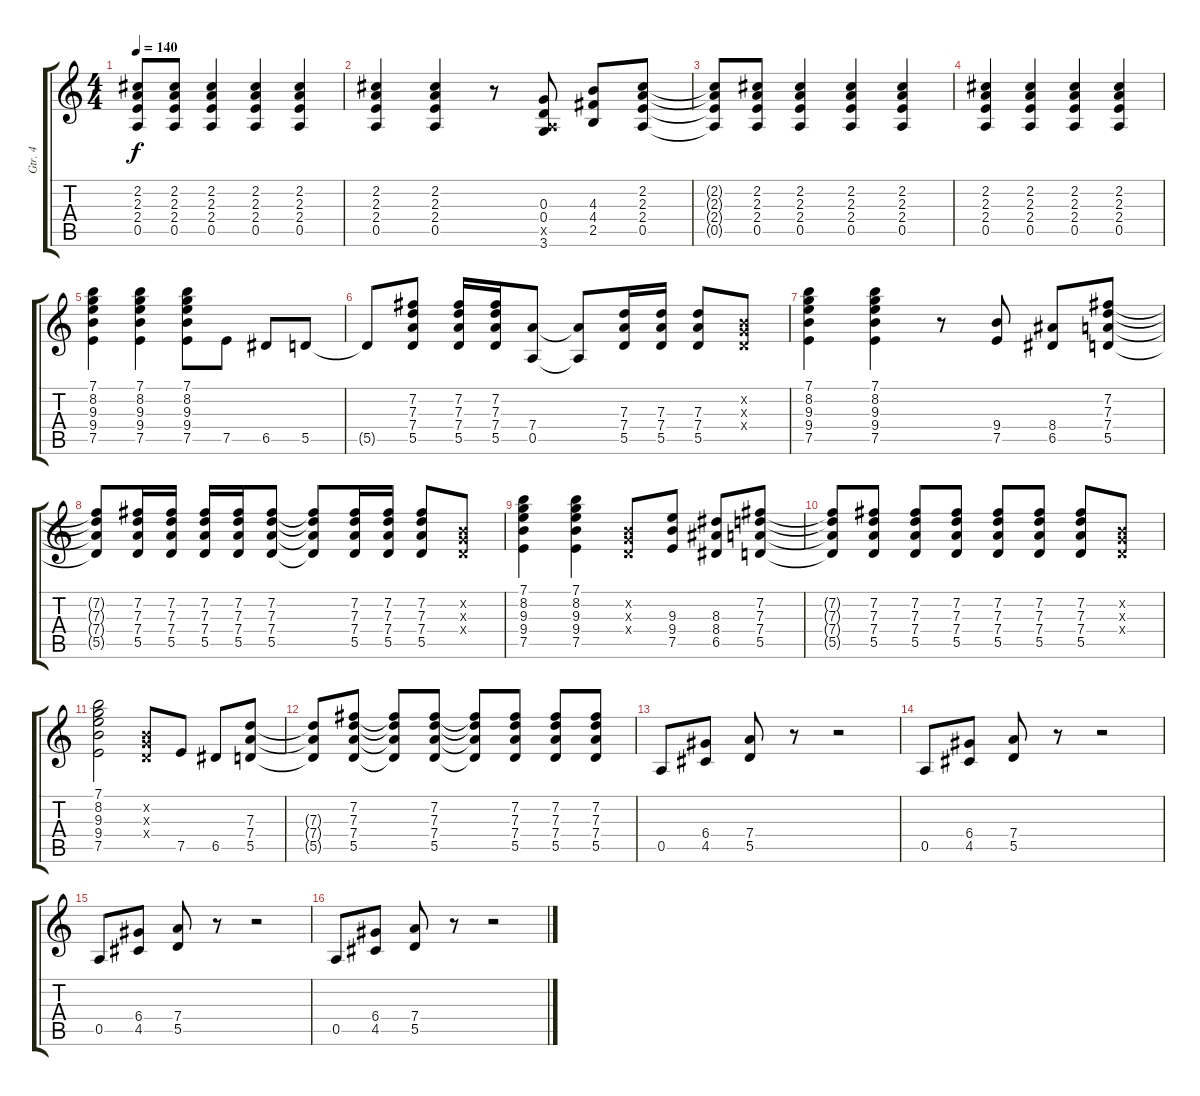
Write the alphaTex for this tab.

\track ("Gtr. 4" "Gtr. 4") {instrument distortionguitar}
\staff {score tabs}
\tuning (E4 B3 G3 D3 A2 E2) {hide}
\ts (4 4)
\tempo 140
\clef g2
\ks c
(2.2{t} 2.3{t} 2.4{t} 0.5{t}).8{dy f} (2.2 2.3 2.4 0.5).8 (2.2 2.3 2.4 0.5).4 (2.2 2.3 2.4 0.5).4 (2.2 2.3 2.4 0.5).4 |
(2.2 2.3 2.4 0.5).4 (2.2 2.3 2.4 0.5).4 r.8 (0.3 0.4 0.5{x} 3.6).8 (4.3 4.4 2.5).8 (2.2 2.3 2.4 0.5).8 |
(2.2{t} 2.3{t} 2.4{t} 0.5{t}).8 (2.2 2.3 2.4 0.5).8 (2.2 2.3 2.4 0.5).4 (2.2 2.3 2.4 0.5).4 (2.2 2.3 2.4 0.5).4 |
(2.2 2.3 2.4 0.5).4 (2.2 2.3 2.4 0.5).4 (2.2 2.3 2.4 0.5).4 (2.2 2.3 2.4 0.5).4 |
(7.1 8.2 9.3 9.4 7.5).4 (7.1 8.2 9.3 9.4 7.5).4 (7.1 8.2 9.3 9.4 7.5).8 7.5.8 6.5.8 5.5.8 |
5.5{t}.8 (7.2 7.3 7.4 5.5).8 (7.2 7.3 7.4 5.5).16 (7.2 7.3 7.4 5.5).16 (7.4 0.5).8 (7.4{t} 0.5{t}).8 (7.3 7.4 5.5).16 (7.3 7.4 5.5).16 (7.3 7.4 5.5).8 (0.2{x} 0.3{x} 0.4{x}).8 |
(7.1 8.2 9.3 9.4 7.5).4 (7.1 8.2 9.3 9.4 7.5).4 r.8 (9.4 7.5).8 (8.4 6.5).8 (7.2 7.3 7.4 5.5).8 |
(7.2{t} 7.3{t} 7.4{t} 5.5{t}).8 (7.2 7.3 7.4 5.5).16 (7.2 7.3 7.4 5.5).16 (7.2 7.3 7.4 5.5).16 (7.2 7.3 7.4 5.5).16 (7.2 7.3 7.4 5.5).8 (7.2{t} 7.3{t} 7.4{t} 5.5{t}).8 (7.2 7.3 7.4 5.5).16 (7.2 7.3 7.4 5.5).16 (7.2 7.3 7.4 5.5).8 (0.2{x} 0.3{x} 0.4{x}).8 |
(7.1 8.2 9.3 9.4 7.5).4 (7.1 8.2 9.3 9.4 7.5).4 (0.2{x} 0.3{x} 0.4{x}).8 (9.3 9.4 7.5).8 (8.3 8.4 6.5).8 (7.2 7.3 7.4 5.5).8 |
(7.2{t} 7.3{t} 7.4{t} 5.5{t}).8 (7.2 7.3 7.4 5.5).8 (7.2 7.3 7.4 5.5).8 (7.2 7.3 7.4 5.5).8 (7.2 7.3 7.4 5.5).8 (7.2 7.3 7.4 5.5).8 (7.2 7.3 7.4 5.5).8 (0.2{x} 0.3{x} 0.4{x}).8 |
(7.1 8.2 9.3 9.4 7.5).2 (0.2{x} 0.3{x} 0.4{x}).8 7.5.8 6.5.8 (7.3 7.4 5.5).8 |
(7.3{t} 7.4{t} 5.5{t}).8 (7.2 7.3 7.4 5.5).8 (7.2{t} 7.3{t} 7.4{t} 5.5{t}).8 (7.2 7.3 7.4 5.5).8 (7.2{t} 7.3{t} 7.4{t} 5.5{t}).8 (7.2 7.3 7.4 5.5).8 (7.2 7.3 7.4 5.5).8 (7.2 7.3 7.4 5.5).8 |
0.5.8 (6.4 4.5).8 (7.4 5.5).8 r.8 r.2 |
0.5.8 (6.4 4.5).8 (7.4 5.5).8 r.8 r.2 |
0.5.8 (6.4 4.5).8 (7.4 5.5).8 r.8 r.2 |
0.5.8 (6.4 4.5).8 (7.4 5.5).8 r.8 r.2
